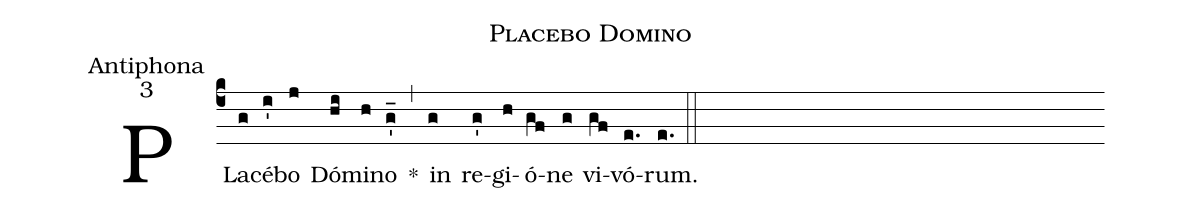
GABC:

name:Placebo Domino;
office-part:Antiphona;
mode:3;
%%
(c4) PLa(g)cé(i')bo(j) Dó(hi)mi(h)no(g'_) *(,)
in(g) re(g')gi(h)ó(gf)ne(g) vi(gf)vó(e.)rum.(e.) (::)
